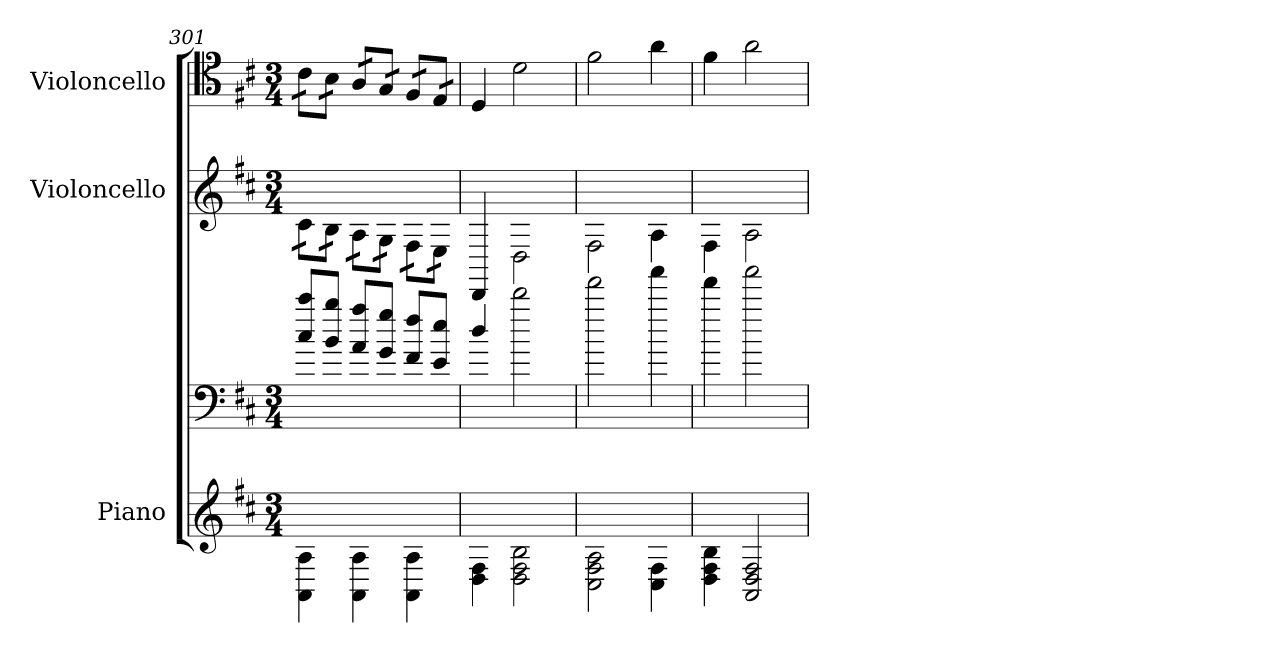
**kern	**kern	**kern	**kern
*part3	*part3	*part2	*part1
*staff4	*staff3	*staff2	*staff1
*I"Piano	*	*I"Violoncello	*I"Violoncello
*I'Pno.	*	*I'Vc.	*I'Vc.
*clefG2	*clefF4	*clefG2	*clefC4
*k[f#c#]	*k[f#c#]	*k[f#c#]	*k[f#c#]
*M3/4	*M3/4	*M3/4	*M3/4
=301	=301	=301	=301
*	*	*tremolo	*
*	*	*	*tremolo
4AA\ 4A\	8cc#/ 8ccc#/L	16c#\LL	16c#\LL
.	.	16c#\	16c#\
.	8b/ 8bb/J	16B\	16B\
.	.	16B\JJ	16B\JJ
4AA\ 4A\	8a/ 8aa/L	16A\LL	16A/LL
.	.	16A\	16A/
.	8g/ 8gg/J	16G\	16G/
.	.	16G\JJ	16G/JJ
4AA\ 4A\	8f#/ 8ff#/L	16F#\LL	16F#/LL
.	.	16F#\	16F#/
.	8e/ 8ee/J	16E\	16E/
.	.	16E\JJ	16E/JJ
*	*	*	*Xtremolo
*	*	*Xtremolo	*
=302	=302	=302	=302
*	*	*	*MM285
4D\ 4F#\	4dd/	4DD/	4D/
2D\ 2F#\ 2B\	2ddd\	2D\	2d\
=303	=303	=303	=303
2C#\ 2F#\ 2A\	2fff#\	2F#\	2f#\
4C#\ 4F#\	4aaa\	4A\	4a\
=304	=304	=304	=304
4D\ 4F#\ 4B\	4fff#\	4F#\	4f#\
2AA/ 2D/ 2F#/	2aaa\	2A\	2a\
=	=	=	=
*-	*-	*-	*-
